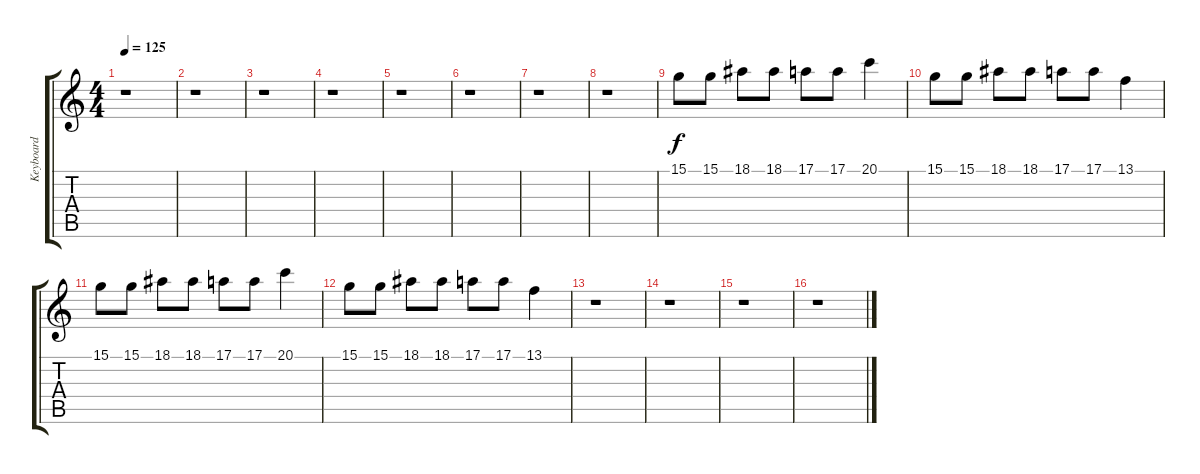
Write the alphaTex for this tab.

\track ("Keyboard" "Keyboard") {instrument harpsichord}
\staff {score tabs}
\tuning (E4 B3 G3 D3 A2 E2) {hide}
\ts (4 4)
\tempo 125
\clef g2
\ks c
r.1{dy f instrument harpsichord} |
r.1 |
r.1 |
r.1 |
r.1 |
r.1 |
r.1 |
r.1 |
15.1.8 15.1.8 18.1.8 18.1.8 17.1.8 17.1.8 20.1.4 |
15.1.8 15.1.8 18.1.8 18.1.8 17.1.8 17.1.8 13.1.4 |
15.1.8 15.1.8 18.1.8 18.1.8 17.1.8 17.1.8 20.1.4 |
15.1.8 15.1.8 18.1.8 18.1.8 17.1.8 17.1.8 13.1.4 |
r.1 |
r.1 |
r.1 |
r.1
